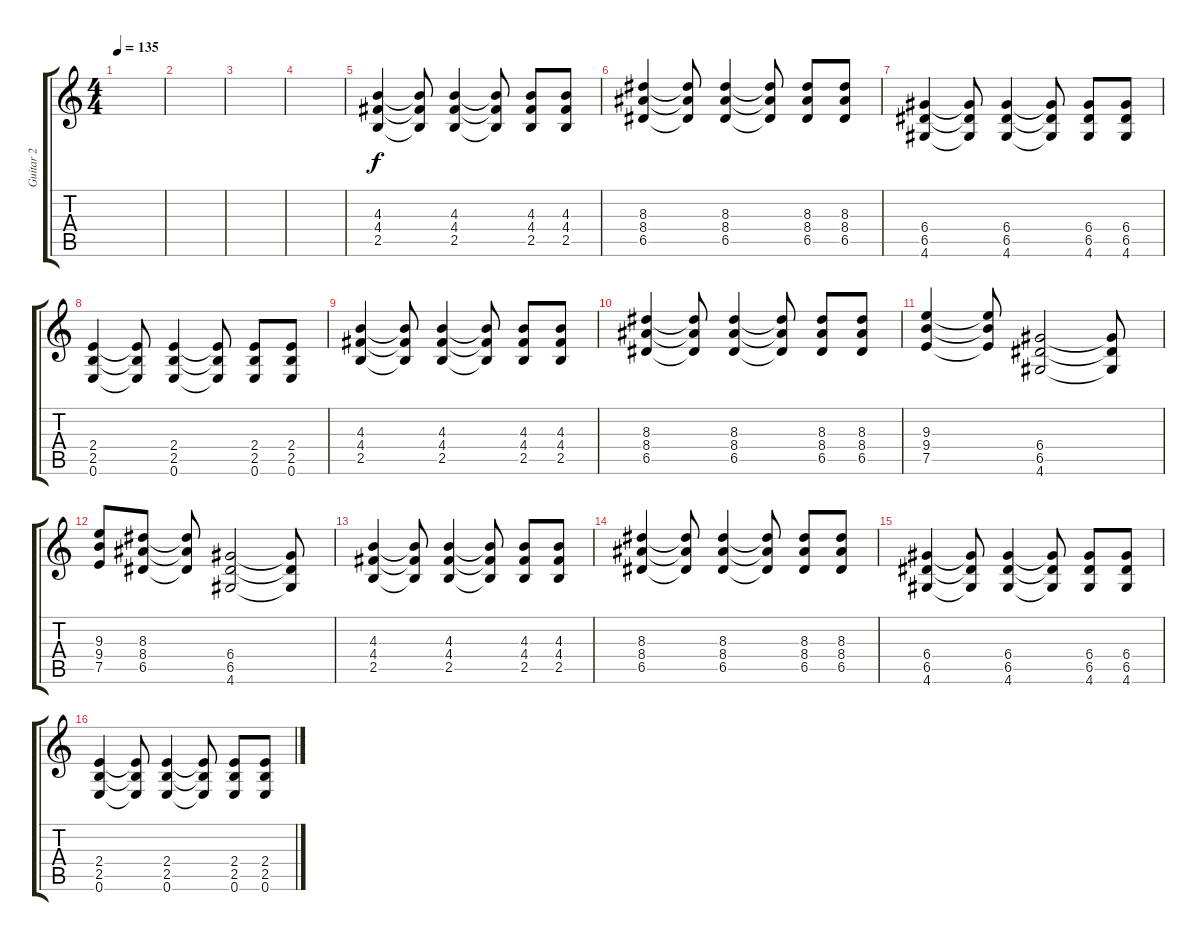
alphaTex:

\track ("Guitar 2" "Guitar 2") {instrument overdrivenguitar}
\staff {score tabs}
\tuning (E4 B3 G3 D3 A2 E2) {hide}
\ts (4 4)
\tempo 135
\clef g2
\ks c
|
|
|
|
(4.3 4.4 2.5).4 (4.3{t} 4.4{t} 2.5{t}).8 (4.3 4.4 2.5).4 (4.3{t} 4.4{t} 2.5{t}).8 (4.3 4.4 2.5).8 (4.3 4.4 2.5).8 |
(8.3 8.4 6.5).4 (8.3{t} 8.4{t} 6.5{t}).8 (8.3 8.4 6.5).4 (8.3{t} 8.4{t} 6.5{t}).8 (8.3 8.4 6.5).8 (8.3 8.4 6.5).8 |
(6.4 6.5 4.6).4 (6.4{t} 6.5{t} 4.6{t}).8 (6.4 6.5 4.6).4 (6.4{t} 6.5{t} 4.6{t}).8 (6.4 6.5 4.6).8 (6.4 6.5 4.6).8 |
(2.4 2.5 0.6).4 (2.4{t} 2.5{t} 0.6{t}).8 (2.4 2.5 0.6).4 (2.4{t} 2.5{t} 0.6{t}).8 (2.4 2.5 0.6).8 (2.4 2.5 0.6).8 |
(4.3 4.4 2.5).4 (4.3{t} 4.4{t} 2.5{t}).8 (4.3 4.4 2.5).4 (4.3{t} 4.4{t} 2.5{t}).8 (4.3 4.4 2.5).8 (4.3 4.4 2.5).8 |
(8.3 8.4 6.5).4 (8.3{t} 8.4{t} 6.5{t}).8 (8.3 8.4 6.5).4 (8.3{t} 8.4{t} 6.5{t}).8 (8.3 8.4 6.5).8 (8.3 8.4 6.5).8 |
(9.3 9.4 7.5).4 (9.3{t} 9.4{t} 7.5{t}).8 (6.4 6.5 4.6).2 (6.4{t} 6.5{t} 4.6{t}).8 |
(9.3 9.4 7.5).8 (8.3 8.4 6.5).8 (8.3{t} 8.4{t} 6.5{t}).8 (6.4 6.5 4.6).2 (6.4{t} 6.5{t} 4.6{t}).8 |
(4.3 4.4 2.5).4 (4.3{t} 4.4{t} 2.5{t}).8 (4.3 4.4 2.5).4 (4.3{t} 4.4{t} 2.5{t}).8 (4.3 4.4 2.5).8 (4.3 4.4 2.5).8 |
(8.3 8.4 6.5).4 (8.3{t} 8.4{t} 6.5{t}).8 (8.3 8.4 6.5).4 (8.3{t} 8.4{t} 6.5{t}).8 (8.3 8.4 6.5).8 (8.3 8.4 6.5).8 |
(6.4 6.5 4.6).4 (6.4{t} 6.5{t} 4.6{t}).8 (6.4 6.5 4.6).4 (6.4{t} 6.5{t} 4.6{t}).8 (6.4 6.5 4.6).8 (6.4 6.5 4.6).8 |
(2.4 2.5 0.6).4 (2.4{t} 2.5{t} 0.6{t}).8 (2.4 2.5 0.6).4 (2.4{t} 2.5{t} 0.6{t}).8 (2.4 2.5 0.6).8 (2.4 2.5 0.6).8
